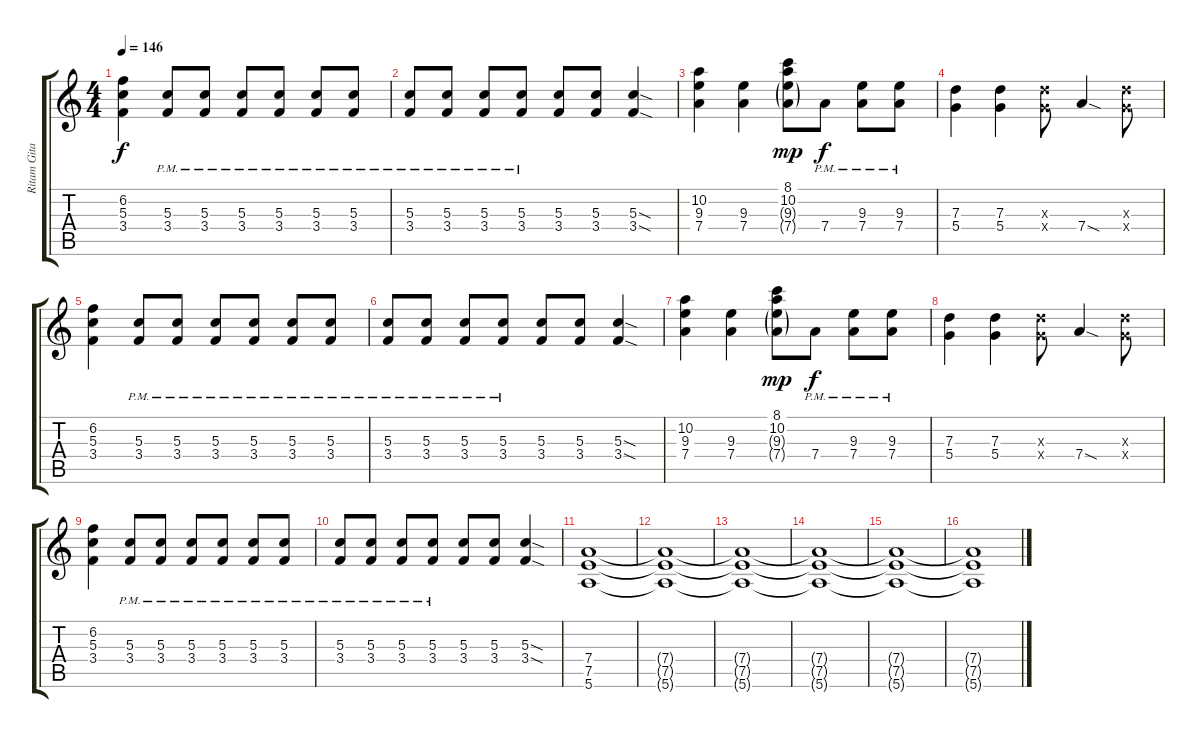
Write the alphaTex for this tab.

\track ("Ritam Gitara" "Ritam Gita") {instrument overdrivenguitar}
\staff {score tabs}
\tuning (E4 B3 G3 D3 A2 E2) {hide}
\ts (4 4)
\tempo 146
\clef g2
\ks c
(6.2 5.3 3.4).4{dy f} (5.3{pm} 3.4{pm}).8 (5.3{pm} 3.4{pm}).8 (5.3{pm} 3.4{pm}).8 (5.3{pm} 3.4{pm}).8 (5.3{pm} 3.4{pm}).8 (5.3{pm} 3.4{pm}).8 |
(5.3{pm} 3.4).8 (5.3{pm} 3.4).8 (5.3{pm} 3.4).8 (5.3{pm} 3.4).8 (5.3 3.4).8 (5.3 3.4).8 (5.3{sod} 3.4{sod}).4 |
(10.2 9.3 7.4).4 (9.3 7.4).4 (8.1 10.2 9.3{g} 7.4{g}).8{dy mp} 7.4{pm}.8{dy f} (9.3{pm} 7.4{pm}).8 (9.3{pm} 7.4{pm}).8 |
(7.3 5.4).4 (7.3 5.4).4 (7.3{x} 5.4{x}).8 7.4{sod}.4 (7.3{x} 5.4{x}).8 |
(6.2 5.3 3.4).4 (5.3{pm} 3.4{pm}).8 (5.3{pm} 3.4{pm}).8 (5.3{pm} 3.4{pm}).8 (5.3{pm} 3.4{pm}).8 (5.3{pm} 3.4{pm}).8 (5.3{pm} 3.4{pm}).8 |
(5.3{pm} 3.4).8 (5.3{pm} 3.4).8 (5.3{pm} 3.4).8 (5.3{pm} 3.4).8 (5.3 3.4).8 (5.3 3.4).8 (5.3{sod} 3.4{sod}).4 |
(10.2 9.3 7.4).4 (9.3 7.4).4 (8.1 10.2 9.3{g} 7.4{g}).8{dy mp} 7.4{pm}.8{dy f} (9.3{pm} 7.4{pm}).8 (9.3{pm} 7.4{pm}).8 |
(7.3 5.4).4 (7.3 5.4).4 (7.3{x} 5.4{x}).8 7.4{sod}.4 (7.3{x} 5.4{x}).8 |
(6.2 5.3 3.4).4 (5.3{pm} 3.4{pm}).8 (5.3{pm} 3.4{pm}).8 (5.3{pm} 3.4{pm}).8 (5.3{pm} 3.4{pm}).8 (5.3{pm} 3.4{pm}).8 (5.3{pm} 3.4{pm}).8 |
(5.3{pm} 3.4).8 (5.3{pm} 3.4).8 (5.3{pm} 3.4).8 (5.3{pm} 3.4).8 (5.3 3.4).8 (5.3 3.4).8 (5.3{sod} 3.4{sod}).4 |
(7.4 7.5 5.6).1 |
(7.4{t} 7.5{t} 5.6{t}).1 |
(7.4{t} 7.5{t} 5.6{t}).1 |
(7.4{t} 7.5{t} 5.6{t}).1 |
(7.4{t} 7.5{t} 5.6{t}).1 |
(7.4{t} 7.5{t} 5.6{t}).1
